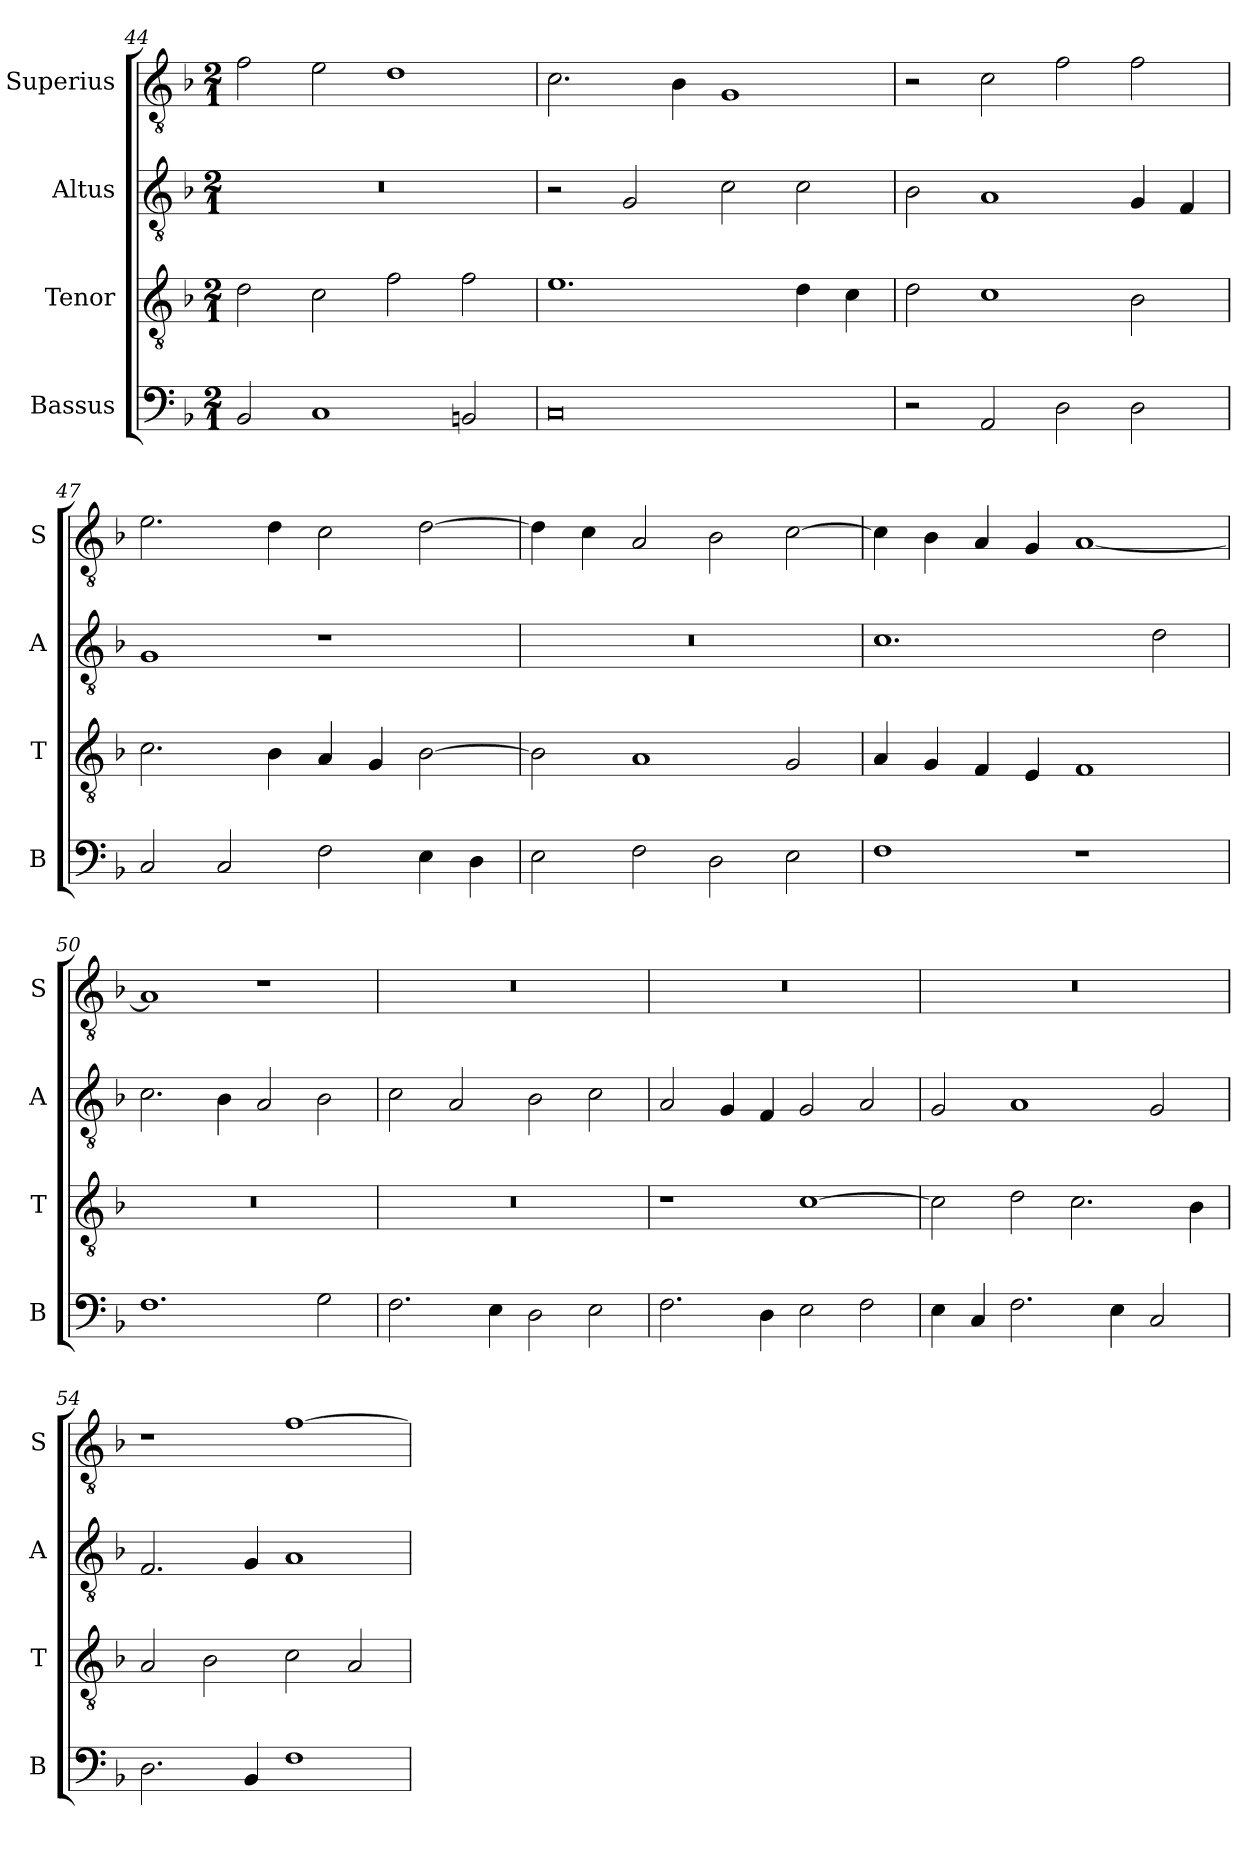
**kern	**kern	**kern	**kern
*part4	*part3	*part2	*part1
*staff4	*staff3	*staff2	*staff1
*I"Bassus	*I"Tenor	*I"Altus	*I"Superius
*I'B	*I'T	*I'A	*I'S
*clefF4	*clefGv2	*clefGv2	*clefGv2
*k[b-]	*k[b-]	*k[b-]	*k[b-]
*F:	*F:	*F:	*F:
*M2/1	*M2/1	*M2/1	*M2/1
=44	=44	=44	=44
2BB-	2d	0r	2f
1C	2c	.	2e
.	2f	.	1d
2BBn	2f	.	.
=45	=45	=45	=45
0C	1.e	2r	2.c
.	.	2G	.
.	.	.	4B-
.	.	2c	1G
.	4d	2c	.
.	4c	.	.
=46	=46	=46	=46
2r	2d	2B-	2r
2AA	1c	1A	2c
2D	.	.	2f
2D	2B-	4G	2f
.	.	4F	.
=47	=47	=47	=47
2C	2.c	1G	2.e
2C	.	.	.
.	4B-	.	4d
2F	4A	1r	2c
.	4G	.	.
4E	[2B-	.	[2d
4D	.	.	.
=48	=48	=48	=48
2E	2B-]	0r	4d]
.	.	.	4c
2F	1A	.	2A
2D	.	.	2B-
2E	2G	.	[2c
=49	=49	=49	=49
1F	4A	1.c	4c]
.	4G	.	4B-
.	4F	.	4A
.	4E	.	4G
1r	1F	.	[1A
.	.	2d	.
=50	=50	=50	=50
1.F	0r	2.c	1A]
.	.	4B-	.
.	.	2A	1r
2G	.	2B-	.
=51	=51	=51	=51
2.F	0r	2c	0r
.	.	2A	.
4E	.	.	.
2D	.	2B-	.
2E	.	2c	.
=52	=52	=52	=52
2.F	1r	2A	0r
.	.	4G	.
4D	.	4F	.
2E	[1c	2G	.
2F	.	2A	.
=53	=53	=53	=53
4E	2c]	2G	0r
4C	.	.	.
2.F	2d	1A	.
.	2.c	.	.
4E	.	.	.
2C	.	2G	.
.	4B-	.	.
=54	=54	=54	=54
2.D	2A	2.F	1r
.	2B-	.	.
4BB-	.	4G	.
1F	2c	1A	[1f
.	2A	.	.
=	=	=	=
*-	*-	*-	*-
